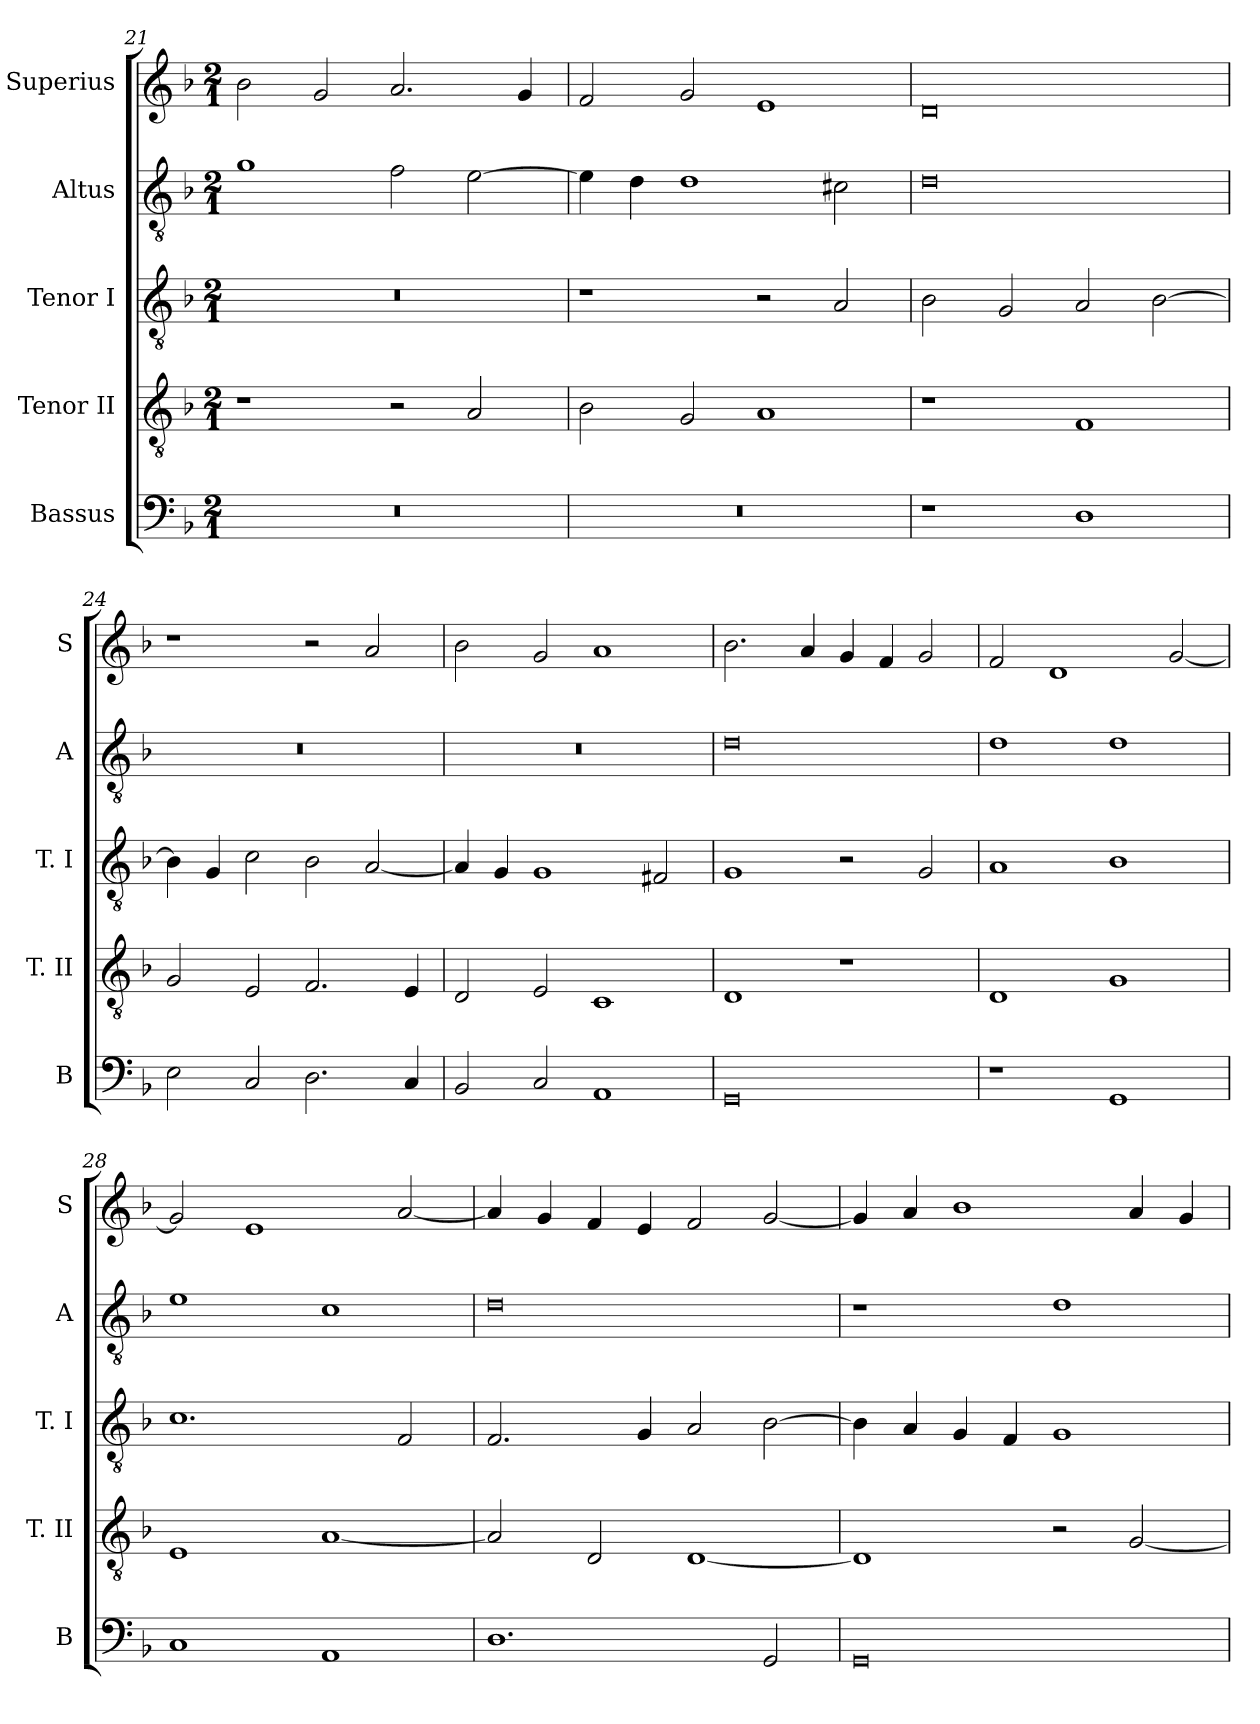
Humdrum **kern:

**kern	**kern	**kern	**kern	**kern
*part5	*part4	*part3	*part2	*part1
*staff5	*staff4	*staff3	*staff2	*staff1
*I"Bassus	*I"Tenor II	*I"Tenor I	*I"Altus	*I"Superius
*I'B	*I'T. II	*I'T. I	*I'A	*I'S
*clefF4	*clefGv2	*clefGv2	*clefGv2	*clefG2
*k[b-]	*k[b-]	*k[b-]	*k[b-]	*k[b-]
*F:	*F:	*F:	*F:	*F:
*M2/1	*M2/1	*M2/1	*M2/1	*M2/1
=21	=21	=21	=21	=21
0r	1r	0r	1g	2b-
.	.	.	.	2g
.	2r	.	2f	2.a
.	2A	.	[2e	.
.	.	.	.	4g
=22	=22	=22	=22	=22
0r	2B-	1r	4e]	2f
.	.	.	4d	.
.	2G	.	1d	2g
.	1A	2r	.	1e
.	.	2A	2c#X	.
=23	=23	=23	=23	=23
1r	1r	2B-	0d	0d
.	.	2G	.	.
1D	1F	2A	.	.
.	.	[2B-	.	.
=24	=24	=24	=24	=24
2E	2G	4B-]	0r	1r
.	.	4G	.	.
2C	2E	2c	.	.
2.D	2.F	2B-	.	2r
.	.	[2A	.	2a
4C	4E	.	.	.
=25	=25	=25	=25	=25
2BB-	2D	4A]	0r	2b-
.	.	4G	.	.
2C	2E	1G	.	2g
1AA	1C	.	.	1a
.	.	2F#X	.	.
=26	=26	=26	=26	=26
0GG	1D	1G	0d	2.b-
.	.	.	.	4a
.	1r	2r	.	4g
.	.	.	.	4f
.	.	2G	.	2g
=27	=27	=27	=27	=27
1r	1D	1A	1d	2f
.	.	.	.	1d
1GG	1G	1B-	1d	.
.	.	.	.	[2g
=28	=28	=28	=28	=28
1C	1E	1.c	1e	2g]
.	.	.	.	1e
1AA	[1A	.	1c	.
.	.	2F	.	[2a
=29	=29	=29	=29	=29
1.D	2A]	2.F	0d	4a]
.	.	.	.	4g
.	2D	.	.	4f
.	.	4G	.	4e
.	[1D	2A	.	2f
2GG	.	[2B-	.	[2g
=30	=30	=30	=30	=30
0GG	1D]	4B-]	1r	4g]
.	.	4A	.	4a
.	.	4G	.	1b-
.	.	4F	.	.
.	2r	1G	1d	.
.	[2G	.	.	4a
.	.	.	.	4g
=	=	=	=	=
*-	*-	*-	*-	*-
